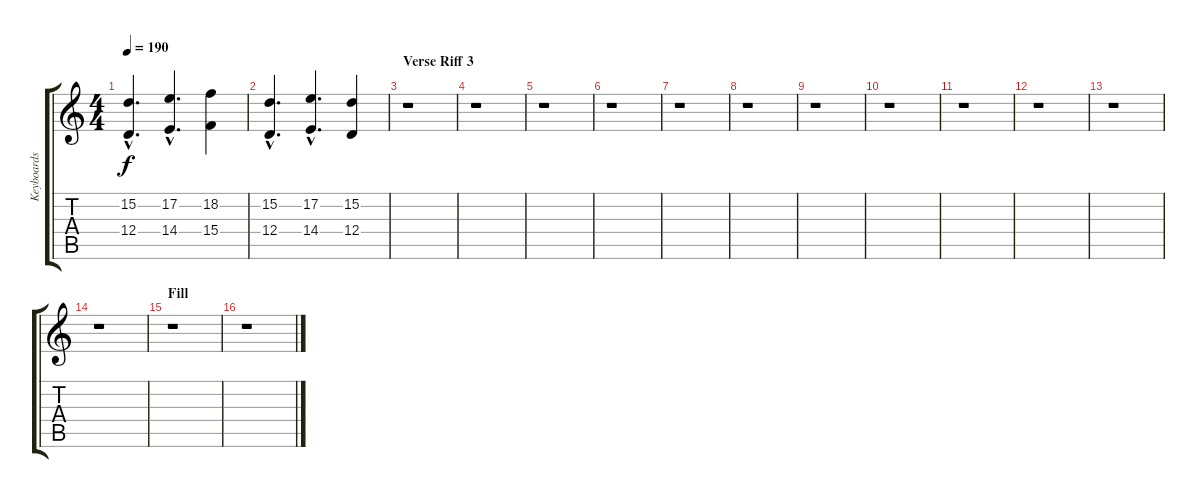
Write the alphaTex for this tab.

\track ("Keyboards 2" "Keyboards ") {instrument pad3polysynth}
\staff {score tabs}
\tuning (E4 B3 G3 D3 A2 E2) {hide}
\ts (4 4)
\tempo 190
\clef g2
\ks c
(15.2{hac} 12.4{hac}).4{d dy f} (17.2{hac} 14.4{hac}).4{d} (18.2 15.4).4 |
(15.2{hac} 12.4{hac}).4{d} (17.2{hac} 14.4{hac}).4{d} (15.2 12.4).4 |
\section ("" "Verse Riff 3")
r.1 |
r.1 |
r.1 |
r.1 |
r.1 |
r.1 |
r.1 |
r.1 |
r.1 |
r.1 |
r.1 |
r.1 |
\section ("" "Fill")
r.1 |
r.1
